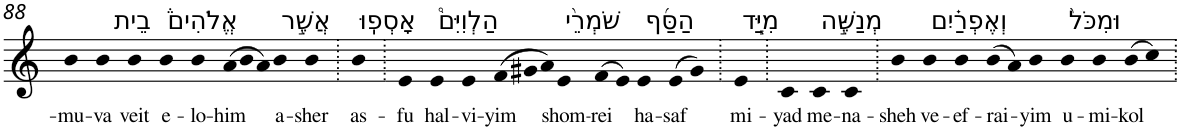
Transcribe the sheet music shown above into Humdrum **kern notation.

**kern	**text
*part1	*part1
*staff1	*staff1
*I"Piano	*
*I'Pno	*
!!LO:PB:g=z
*clefG2	*
*k[]	*
=88	=88
!	!LO:LY:b
4b	-mu-
!	!LO:LY:b
4b	-va
!LO:TX:a:t=בֵית	!
!	!LO:LY:b
4b	veit
!LO:TX:a:t=אֱלֹהִים֒	!
!	!LO:LY:b
4b	e-
!	!LO:LY:b
4b	-lo-
*Xtuplet	*
!	!LO:LY:b
(>12a	-him
12b	.
12a)	.
!LO:TX:a:t=אֲשֶׁ֣ר	!
!	!LO:LY:b
4b	a-
!	!LO:LY:b
4b	-sher
=89.	=89.
!LO:TX:a:t=אָסְפֽוּ	!
!	!LO:LY:b
4b	as-
=90.	=90.
!	!LO:LY:b
4e	-fu
!LO:TX:a:t=הַלְוִיִּם֩	!
!	!LO:LY:b
4e	hal-
!	!LO:LY:b
4e	-vi-
!	!LO:LY:b
(>12f	-yim
12g#X	.
12a)	.
!LO:TX:a:t=שֹׁמְרֵ֨י	!
!	!LO:LY:b
4e	shom-
!	!LO:LY:b
(>8f	-rei
8e)	.
!LO:TX:a:t=הַסַּ֜ף	!
!	!LO:LY:b
4e	ha-
!	!LO:LY:b
(>8e	-saf
8g#)	.
=91.	=91.
!LO:TX:a:t=מִיַּ֧ד	!
!	!LO:LY:b
4e	mi-
=92.	=92.
!	!LO:LY:b
4c	-yad
!LO:TX:a:t=מְנַשֶּׁ֣ה	!
!	!LO:LY:b
4c	me-
!	!LO:LY:b
4c	-na-
=93.	=93.
!	!LO:LY:b
4b	-sheh
!LO:TX:a:t=וְאֶפְרַ֗יִם	!
!	!LO:LY:b
4b	ve-
!	!LO:LY:b
4b	-ef-
!	!LO:LY:b
(>8b	-rai-
8a)	.
!	!LO:LY:b
4b	-yim
!LO:TX:a:t=וּמִכֹּל֙	!
!	!LO:LY:b
4b	u-
!	!LO:LY:b
4b	-mi-
!	!LO:LY:b
(>8b	-kol
8cc)	.
=.	=.
*-	*-
